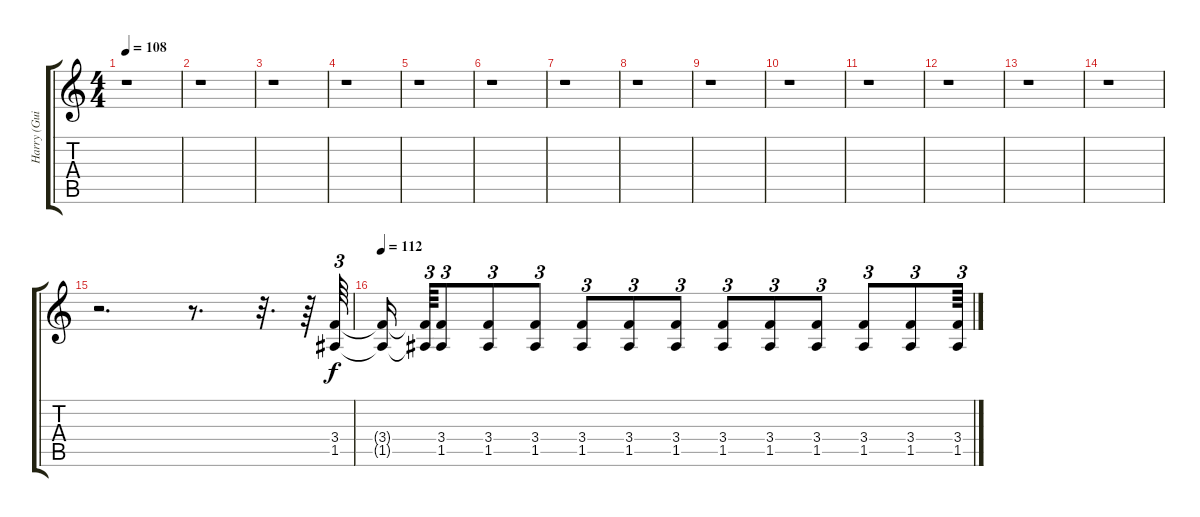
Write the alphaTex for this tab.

\track ("Harry (Guitar)" "Harry (Gui") {instrument overdrivenguitar}
\staff {score tabs}
\tuning (E4 B3 G3 D3 A2 E2) {hide}
\ts (4 4)
\tempo 108
\clef g2
\ks c
r.1{dy f} |
r.1 |
r.1 |
r.1 |
r.1 |
r.1 |
r.1 |
r.1 |
r.1 |
r.1 |
r.1 |
r.1 |
r.1 |
r.1 |
r.2{d} r.8{d} r.32{d} r.64 (3.4 1.5).64{tu (3 2) volume 13} |
\tempo 112
(3.4{t} 1.5{t}).16 (3.4{t} 1.5{t}).64{tu (3 2)} (3.4 1.5).8{tu (3 2)} (3.4 1.5).8{tu (3 2)} (3.4 1.5).8{tu (3 2)} (3.4 1.5).8{tu (3 2)} (3.4 1.5).8{tu (3 2)} (3.4 1.5).8{tu (3 2)} (3.4 1.5).8{tu (3 2)} (3.4 1.5).8{tu (3 2)} (3.4 1.5).8{tu (3 2)} (3.4 1.5).8{tu (3 2)} (3.4 1.5).8{tu (3 2)} (3.4 1.5).64{tu (3 2)}
